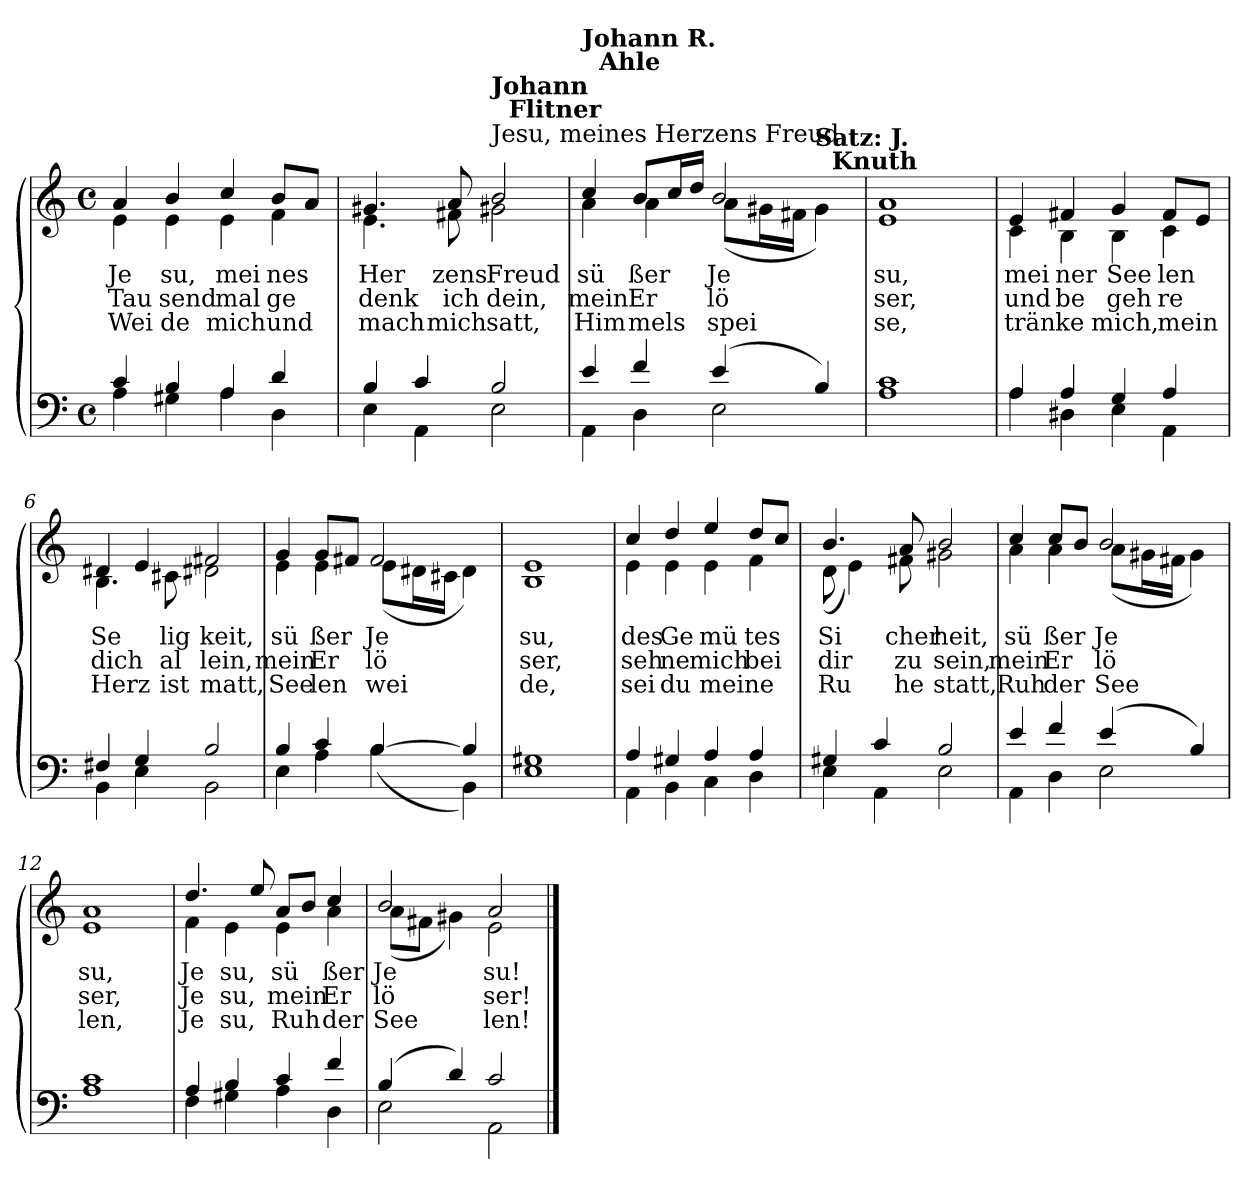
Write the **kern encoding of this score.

**kern	**kern	**text	**text	**text
*part1	*part1	*part1	*part1	*part1
*staff2	*staff1	*staff1	*staff1	*staff1
*clefF4	*clefG2	*	*	*
*k[]	*k[]	*	*	*
*C:	*C:	*	*	*
*M4/4	*M4/4	*	*	*
*met(c)	*met(c)	*	*	*
=1	=1	=1	=1	=1
*^	*^	*	*	*
4c/	4A\	4a/	4e\	Je	Tau	Wei
4B/	4G#X\	4b/	4e\	su,	send	de
4A/	4A\	4cc/	4e\	mei	mal	mich
4d/	4D\	8b/L	4f\	nes	ge	und
.	.	8a/J	.	.	.	.
=2	=2	=2	=2	=2	=2	=2
4B/	4E\	4.g#X/	4.e\	Her	denk	mach
4c/	4AA\	.	.	.	.	.
.	.	8a/	8f#X\	zens	ich	mich
!	!	!LO:TX:a:t=Jesu, meines Herzens Freud	!	!	!	!
!	!	!LO:TX:a:B:t=Johann\n                  Flitner	!	!	!	!
2B/	2E\	2b/	2g#X\	Freud	dein,	satt,
=3	=3	=3	=3	=3	=3	=3
!	!	!LO:TX:a:B:t=Johann R.\n                  Ahle	!	!	!	!
4e/	4AA\	4cc/	4a\	sü	mein	Him
4f/	4D\	8b/L	4a\	ßer	Er	mels
.	.	16cc/L	.	.	.	.
.	.	16dd/JJ	.	.	.	.
(>4e/	2E\	2b/	(<8a\L	Je	lö	spei
.	.	.	16g#X\L	.	.	.
.	.	.	16f#X\JJ	.	.	.
!	!	!	!LO:TX:a:B:t=Satz&colon; J.\n                  Knuth	!	!	!
4B/)	.	.	4g#\)	.	.	.
=4	=4	=4	=4	=4	=4	=4
1c/	1A\	1a/	1e\	su,	ser,	se,
!!LO:LB:g=z	!!
=5	=5	=5	=5	=5	=5	=5
4A/	4A\	4e/	4c\	mei	und	trän
4A/	4D#X\	4f#X/	4B\	ner	be	ke
4G/	4E\	4g/	4B\	See	geh	mich,
4A/	4AA\	8f#/L	4c\	len	re	mein
.	.	8e/J	.	.	.	.
=6	=6	=6	=6	=6	=6	=6
4F#X/	4BB\	4d#X/	4.B\	Se	dich	Herz
4G/	4E\	4e/	.	.	.	.
.	.	.	8c#X\	lig	al	ist
2B/	2BB\	2f#X/	2d#X\	keit,	lein,	matt,
=7	=7	=7	=7	=7	=7	=7
4B/	4E\	4g/	4e\	sü	mein	See
4c/	4A\	8g/L	4e\	ßer	Er	len
.	.	8f#X/J	.	.	.	.
[4B/	(<4B\	2f#/	(<8e\L	Je	lö	wei
.	.	.	16d#X\L	.	.	.
.	.	.	16c#X\JJ	.	.	.
4B/]	4BB\)	.	4d#\)	.	.	.
=8	=8	=8	=8	=8	=8	=8
1G#X/	1E\	1e/	1B\	su,	ser,	de,
!!LO:LB:g=z	!!
=9	=9	=9	=9	=9	=9	=9
4A/	4AA\	4cc/	4e\	des	seh	sei
4G#X/	4BB\	4dd/	4e\	Ge	ne	du
4A/	4C\	4ee/	4e\	mü	mich	mei
4A/	4D\	8dd/L	4f\	tes	bei	ne
.	.	8cc/J	.	.	.	.
=10	=10	=10	=10	=10	=10	=10
4G#X/	4E\	4.b/	(<8d\	Si	dir	Ru
.	.	.	4e\)	.	.	.
4c/	4AA\	.	.	.	.	.
.	.	8a/	8f#X\	cher	zu	he
2B/	2E\	2b/	2g#X\	heit,	sein,	statt,
=11	=11	=11	=11	=11	=11	=11
4e/	4AA\	4cc/	4a\	sü	mein	Ruh
4f/	4D\	8cc/L	4a\	ßer	Er	der
.	.	8b/J	.	.	.	.
(>4e/	2E\	2b/	(<8a\L	Je	lö	See
.	.	.	16g#X\L	.	.	.
.	.	.	16f#X\JJ	.	.	.
4B/)	.	.	4g#\)	.	.	.
=12	=12	=12	=12	=12	=12	=12
1c/	1A\	1a/	1e\	su,	ser,	len,
!!LO:LB:g=z	!!
=13	=13	=13	=13	=13	=13	=13
4A/	4F\	4.dd/	4f\	Je	Je	Je
4B/	4G#X\	.	4e\	su,	su,	su,
.	.	8ee/	.	.	.	.
4c/	4A\	8a/L	4e\	sü	mein	Ruh
.	.	8b/J	.	.	.	.
4f/	4D\	4cc/	4a\	ßer	Er	der
=14	=14	=14	=14	=14	=14	=14
(>4B/	2E\	2b/	(<8a\L	Je	lö	See
.	.	.	8f#X\J	.	.	.
4d/)	.	.	4g#X\)	.	.	.
2c/	2AA\	2a/	2e\	su!	ser!	len!
*v	*v	*	*	*	*	*
*	*v	*v	*	*	*
==	==	==	==	==
*-	*-	*-	*-	*-
